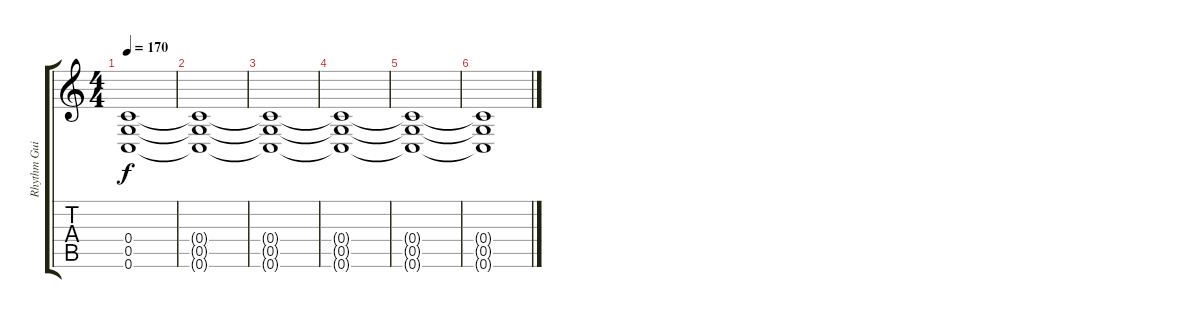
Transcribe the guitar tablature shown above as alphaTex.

\track ("Rhythm Guitar (Left)" "Rhythm Gui") {instrument distortionguitar}
\staff {score tabs}
\tuning (D4 A3 F3 C3 G2 C2) {hide}
\ts (4 4)
\tempo 170
\clef g2
\ks c
(0.4{t} 0.5{t} 0.6{t}).1{dy f} |
(0.4{t} 0.5{t} 0.6{t}).1 |
(0.4{t} 0.5{t} 0.6{t}).1 |
(0.4{t} 0.5{t} 0.6{t}).1 |
(0.4{t} 0.5{t} 0.6{t}).1{volume 0} |
(0.4{t} 0.5{t} 0.6{t}).1
